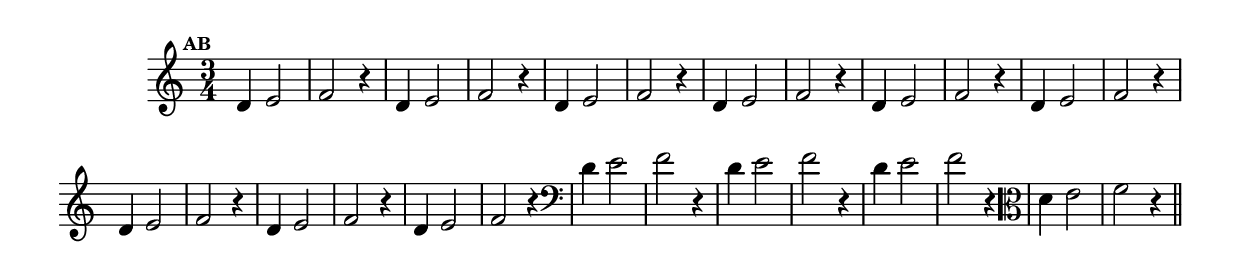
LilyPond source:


\version "2.14.2"

%\header { texidoc="Perguntas e Respostas"}

\relative c' {

  \override Staff.TimeSignature #'style = #'()
  \time 3/4 
  \override Score.BarNumber #'transparent = ##t
                                %\override Score.RehearsalMark #'font-family = #'roman
  \override Score.RehearsalMark #'font-size = #-2
  \override Score.BarNumber #'transparent = ##t
  \set Score.markFormatter = #format-mark-numbers

  \mark 27 

                                % CLARINETE

  \tag #'cl {
    d4 e2 | f r4 
  }

                                % FLAUTA

  \tag #'fl {
    d4 e2 | f r4 
  }

                                % OBOÉ

  \tag #'ob {
    d4 e2 | f r4 
  }

                                % SAX ALTO

  \tag #'saxa {
    d4 e2 | f r4 
  }

                                % SAX TENOR

  \tag #'saxt {
    d4 e2 | f r4 
  }

                                % SAX GENES

  \tag #'saxg {
    d4 e2 | f r4 
  }

                                % TROMPETE

  \tag #'tpt {
    d4 e2 | f r4 
  }

                                % TROMPA

  \tag #'tpa {
    d4 e2 | f r4 
  }

                                % TROMPA OP

  \tag #'tpaop {
    d4 e2 | f r4 
  }

                                % TROMBONE

  \tag #'tbn {
    \clef bass
    d4 e2 | f r4 
  }

                                % TUBA MIB

  \tag #'tbamib {
    \clef bass
    d4 e2 | f r4 
  }

                                % TUBA SIB

  \tag #'tbasib {
    \clef bass
    d4 e2 | f r4 
  }

                                % VIOLA

  \tag #'vla {
    \clef alto
    d4 e2 | f r4 
  }

                                % FINAL

  \bar "||"

}
